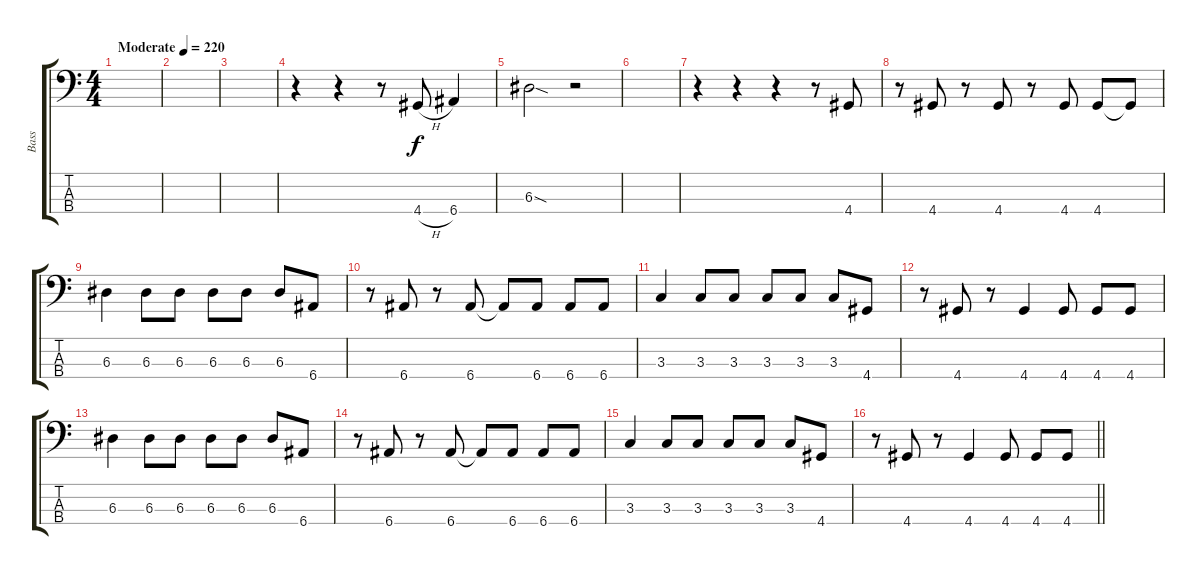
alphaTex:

\track ("Bass" "Bass") {instrument electricbassfinger}
\staff {score tabs}
\tuning (G2 D2 A1 E1) {hide}
\ts (4 4)
\tempo (220 "Moderate")
\clef f4
\ks c
|
|
|
r.4 r.4 r.8 4.4{h}.8 6.4.4 |
6.3{sod}.2 r.2 |
|
r.4 r.4 r.4 r.8 4.4.8 |
r.8 4.4.8 r.8 4.4.8 r.8 4.4.8 4.4.8 4.4{t}.8 |
6.3.4 6.3.8 6.3.8 6.3.8 6.3.8 6.3.8 6.4.8 |
r.8 6.4.8 r.8 6.4.8 6.4{t}.8 6.4.8 6.4.8 6.4.8 |
3.3.4 3.3.8 3.3.8 3.3.8 3.3.8 3.3.8 4.4.8 |
r.8 4.4.8 r.8 4.4.4 4.4.8 4.4.8 4.4.8 |
6.3.4 6.3.8 6.3.8 6.3.8 6.3.8 6.3.8 6.4.8 |
r.8 6.4.8 r.8 6.4.8 6.4{t}.8 6.4.8 6.4.8 6.4.8 |
3.3.4 3.3.8 3.3.8 3.3.8 3.3.8 3.3.8 4.4.8 |
\barLineRight lightlight
r.8 4.4.8 r.8 4.4.4 4.4.8 4.4.8 4.4.8
